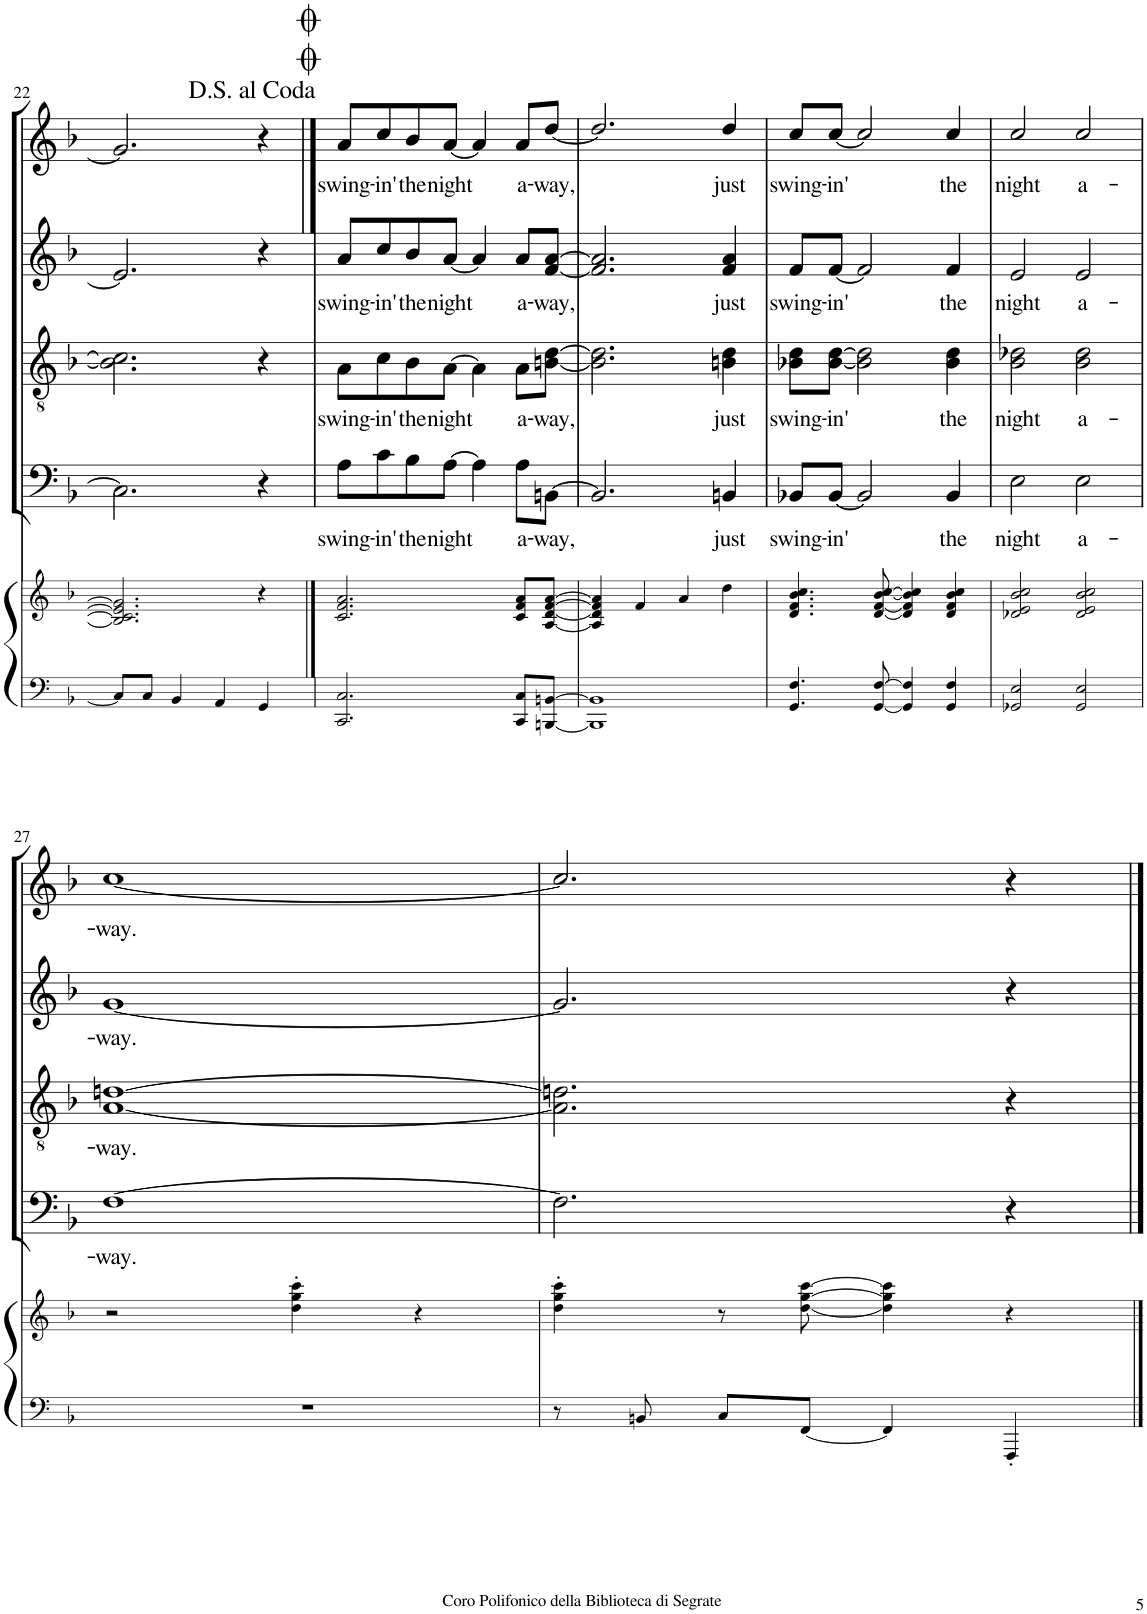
**kern	**kern	**kern	**text	**kern	**text	**kern	**text	**kern	**text
*part6	*part5	*part4	*part4	*part3	*part3	*part2	*part2	*part1	*part1
*staff6	*staff5	*staff4	*staff4	*staff3	*staff3	*staff2	*staff2	*staff1	*staff1
*I"Piano	*I"Piano	*I"Bassi	*	*I"Tenori	*	*I"Contralti	*	*I"Soprani	*
*I'Pno	*I'Pno	*	*	*	*	*	*	*	*
!!LO:PB:g=z
*clefF4	*clefG2	*clefF4	*	*clefGv2	*	*clefG2	*	*clefG2	*
*	*	*	*	*Trd8c14	*	*Trd5c9	*	*Trd1c2	*
*k[b-]	*k[b-]	*k[b-]	*	*k[b-]	*	*k[b-]	*	*k[b-]	*
*F:	*F:	*F:	*	*F:	*	*F:	*	*F:	*
*M4/4	*M4/4	*M4/4	*	*M4/4	*	*M4/4	*	*M4/4	*
=22	=22	=22	=22	=22	=22	=22	=22	=22	=22
8C/L]	2.B-/] 2.c/] 2.e/] 2.g/]	2.C\]	.	2.B-\] 2.c\]	.	2.e/]	.	2.g/]	.
8C/J	.	.	.	.	.	.	.	.	.
4BB-/	.	.	.	.	.	.	.	.	.
4AA/	.	.	.	.	.	.	.	.	.
4GG/	4r	4r	.	4r	.	4r	.	4r	.
==23	==23	==23	==23	==23	==23	==23	==23	==23	==23
!	!	!	!LO:LY:b	!	!LO:LY:b	!	!LO:LY:b	!	!LO:LY:b
2.CC/ 2.C/	2.c/ 2.f/ 2.a/	8A\L	swing-	8A\L	swing-	8a/L	swing-	8a/L	swing-
!	!	!	!LO:LY:b	!	!LO:LY:b	!	!LO:LY:b	!	!LO:LY:b
.	.	8c\	-in'	8c\	-in'	8cc/	-in'	8cc/	-in'
!	!	!	!LO:LY:b	!	!LO:LY:b	!	!LO:LY:b	!	!LO:LY:b
.	.	8B-\	the	8B-\	the	8b-/	the	8b-/	the
!	!	!	!LO:LY:b	!	!LO:LY:b	!	!LO:LY:b	!	!LO:LY:b
.	.	[8A\J	night	[8A\J	night	[8a/J	night	[8a/J	night
.	.	4A\]	.	4A\]	.	4a/]	.	4a/]	.
!	!	!	!LO:LY:b	!	!LO:LY:b	!	!LO:LY:b	!	!LO:LY:b
8CC/ 8C/L	8c/ 8f/ 8a/L	8A\L	a-	8A\L	a-	8a/L	a-	8a/L	a-
!	!	!	!LO:LY:b	!	!LO:LY:b	!	!LO:LY:b	!	!LO:LY:b
[8BBBn/ [8BBn/J	[8A/ [8d/ [8f/ [8a/J	[8BBn\J	-way,	[8Bn\ [8d\J	-way,	[8f/ [8a/J	-way,	[8dd/J	-way,
=24	=24	=24	=24	=24	=24	=24	=24	=24	=24
1BBB] 1BB]	4A/] 4d/] 4f/] 4a/]	2.BB/]	.	2.B\] 2.d\]	.	2.f/] 2.a/]	.	2.dd/]	.
.	4f/	.	.	.	.	.	.	.	.
.	4a/	.	.	.	.	.	.	.	.
!	!	!	!LO:LY:b	!	!LO:LY:b	!	!LO:LY:b	!	!LO:LY:b
.	4dd\	4BBn/	just	4Bn\ 4d\	just	4f/ 4a/	just	4dd/	just
=25	=25	=25	=25	=25	=25	=25	=25	=25	=25
!	!	!	!LO:LY:b	!	!LO:LY:b	!	!LO:LY:b	!	!LO:LY:b
4.GG/ 4.F/	4.d/ 4.f/ 4.b-/ 4.cc/	8BB-X/L	swing-	8B-X\ 8d\L	swing-	8f/L	swing-	8cc/L	swing-
!	!	!	!LO:LY:b	!	!LO:LY:b	!	!LO:LY:b	!	!LO:LY:b
.	.	[8BB-/J	-in'	[8B-\ [8d\J	-in'	[8f/J	-in'	[8cc/J	-in'
.	.	2BB-/]	.	2B-\] 2d\]	.	2f/]	.	2cc/]	.
[8GG/ [8F/	[8d/ [8f/ [8b-/ [8cc/	.	.	.	.	.	.	.	.
4GG/] 4F/]	4d/] 4f/] 4b-/] 4cc/]	.	.	.	.	.	.	.	.
!	!	!	!LO:LY:b	!	!LO:LY:b	!	!LO:LY:b	!	!LO:LY:b
4GG/ 4F/	4d/ 4f/ 4b-/ 4cc/	4BB-/	the	4B-\ 4d\	the	4f/	the	4cc/	the
=26	=26	=26	=26	=26	=26	=26	=26	=26	=26
!	!	!	!LO:LY:b	!	!LO:LY:b	!	!LO:LY:b	!	!LO:LY:b
2GG-X/ 2E/	2d-X/ 2e/ 2b-/ 2cc/	2E\	night	2B-\ 2d-X\	night	2e/	night	2cc/	night
!	!	!	!LO:LY:b	!	!LO:LY:b	!	!LO:LY:b	!	!LO:LY:b
2GG-/ 2E/	2d-/ 2e/ 2b-/ 2cc/	2E\	a-	2B-\ 2d-\	a-	2e/	a-	2cc/	a-
!!LO:LB:g=z
=27	=27	=27	=27	=27	=27	=27	=27	=27	=27
!	!	!	!LO:LY:b	!	!LO:LY:b	!	!LO:LY:b	!	!LO:LY:b
1r	2r	[1F	-way.	[1A [1dn	-way.	[1g	-way.	[1cc	-way.
.	4dd\' 4gg\' 4ccc\'	.	.	.	.	.	.	.	.
.	4r	.	.	.	.	.	.	.	.
=28	=28	=28	=28	=28	=28	=28	=28	=28	=28
8r	4dd\' 4gg\' 4ccc\'	2.F\]	.	2.A\] 2.dn\]	.	2.g/]	.	2.cc/]	.
8BBn/	.	.	.	.	.	.	.	.	.
8C/L	8r	.	.	.	.	.	.	.	.
[8FF/J	[8dd\ [8gg\ [8ccc\	.	.	.	.	.	.	.	.
4FF/]	4dd\] 4gg\] 4ccc\]	.	.	.	.	.	.	.	.
4FFF'/	4r	4r	.	4r	.	4r	.	4r	.
==	==	==	==	==	==	==	==	==	==
*-	*-	*-	*-	*-	*-	*-	*-	*-	*-
